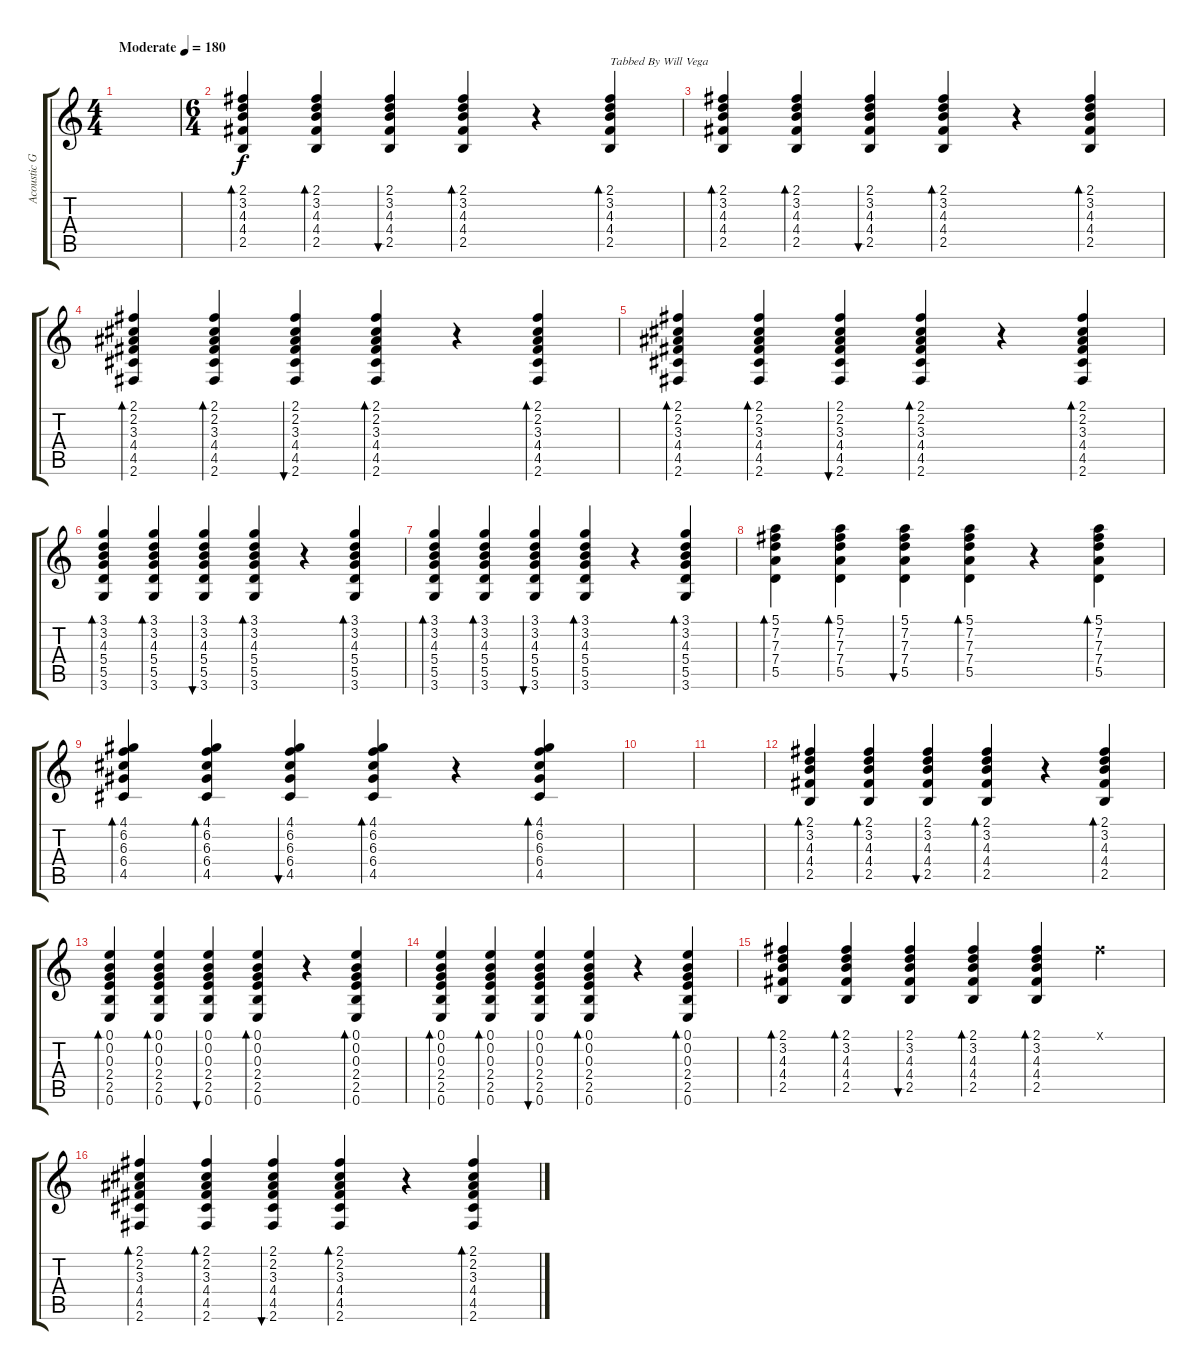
\track ("Acoustic Guitar" "Acoustic G") {instrument acousticguitarsteel}
\staff {score tabs}
\tuning (E4 B3 G3 D3 A2 E2) {hide}
\ts (4 4)
\tempo (180 "Moderate")
\clef g2
\ks c
|
\ts (6 4)
(2.1 3.2 4.3 4.4 2.5).4{bd 60} (2.1 3.2 4.3 4.4 2.5).4{bd 60} (2.1 3.2 4.3 4.4 2.5).4{bu 60} (2.1 3.2 4.3 4.4 2.5).4{bd 60} r.4 (2.1 3.2 4.3 4.4 2.5).4{bd 60 txt "Tabbed By Will Vega"} |
(2.1 3.2 4.3 4.4 2.5).4{bd 60} (2.1 3.2 4.3 4.4 2.5).4{bd 60} (2.1 3.2 4.3 4.4 2.5).4{bu 60} (2.1 3.2 4.3 4.4 2.5).4{bd 60} r.4 (2.1 3.2 4.3 4.4 2.5).4{bd 60} |
(2.1 2.2 3.3 4.4 4.5 2.6).4{bd 60} (2.1 2.2 3.3 4.4 4.5 2.6).4{bd 60} (2.1 2.2 3.3 4.4 4.5 2.6).4{bu 60} (2.1 2.2 3.3 4.4 4.5 2.6).4{bd 60} r.4 (2.1 2.2 3.3 4.4 4.5 2.6).4{bd 60} |
(2.1 2.2 3.3 4.4 4.5 2.6).4{bd 60} (2.1 2.2 3.3 4.4 4.5 2.6).4{bd 60} (2.1 2.2 3.3 4.4 4.5 2.6).4{bu 60} (2.1 2.2 3.3 4.4 4.5 2.6).4{bd 60} r.4 (2.1 2.2 3.3 4.4 4.5 2.6).4{bd 60} |
(3.1 3.2 4.3 5.4 5.5 3.6).4{bd 60} (3.1 3.2 4.3 5.4 5.5 3.6).4{bd 60} (3.1 3.2 4.3 5.4 5.5 3.6).4{bu 60} (3.1 3.2 4.3 5.4 5.5 3.6).4{bd 60} r.4 (3.1 3.2 4.3 5.4 5.5 3.6).4{bd 60} |
(3.1 3.2 4.3 5.4 5.5 3.6).4{bd 60} (3.1 3.2 4.3 5.4 5.5 3.6).4{bd 60} (3.1 3.2 4.3 5.4 5.5 3.6).4{bu 60} (3.1 3.2 4.3 5.4 5.5 3.6).4{bd 60} r.4 (3.1 3.2 4.3 5.4 5.5 3.6).4{bd 60} |
(5.1 7.2 7.3 7.4 5.5).4{bd 60} (5.1 7.2 7.3 7.4 5.5).4{bd 60} (5.1 7.2 7.3 7.4 5.5).4{bu 60} (5.1 7.2 7.3 7.4 5.5).4{bd 60} r.4 (5.1 7.2 7.3 7.4 5.5).4{bd 60} |
(4.1 6.2 6.3 6.4 4.5).4{bd 60} (4.1 6.2 6.3 6.4 4.5).4{bd 60} (4.1 6.2 6.3 6.4 4.5).4{bu 60} (4.1 6.2 6.3 6.4 4.5).4{bd 60} r.4 (4.1 6.2 6.3 6.4 4.5).4{bd 60} |
|
|
(2.1 3.2 4.3 4.4 2.5).4{bd 60} (2.1 3.2 4.3 4.4 2.5).4{bd 60} (2.1 3.2 4.3 4.4 2.5).4{bu 60} (2.1 3.2 4.3 4.4 2.5).4{bd 60} r.4 (2.1 3.2 4.3 4.4 2.5).4{bd 60} |
(0.1 0.2 0.3 2.4 2.5 0.6).4{bd 60} (0.1 0.2 0.3 2.4 2.5 0.6).4{bd 60} (0.1 0.2 0.3 2.4 2.5 0.6).4{bu 60} (0.1 0.2 0.3 2.4 2.5 0.6).4{bd 60} r.4 (0.1 0.2 0.3 2.4 2.5 0.6).4{bd 60} |
(0.1 0.2 0.3 2.4 2.5 0.6).4{bd 60} (0.1 0.2 0.3 2.4 2.5 0.6).4{bd 60} (0.1 0.2 0.3 2.4 2.5 0.6).4{bu 60} (0.1 0.2 0.3 2.4 2.5 0.6).4{bd 60} r.4 (0.1 0.2 0.3 2.4 2.5 0.6).4{bd 60} |
(2.1 3.2 4.3 4.4 2.5).4{bd 60} (2.1 3.2 4.3 4.4 2.5).4{bd 60} (2.1 3.2 4.3 4.4 2.5).4{bu 60} (2.1 3.2 4.3 4.4 2.5).4{bd 60} (2.1 3.2 4.3 4.4 2.5).4{bd 60} 2.1{x}.4 |
(2.1 2.2 3.3 4.4 4.5 2.6).4{bd 60} (2.1 2.2 3.3 4.4 4.5 2.6).4{bd 60} (2.1 2.2 3.3 4.4 4.5 2.6).4{bu 60} (2.1 2.2 3.3 4.4 4.5 2.6).4{bd 60} r.4 (2.1 2.2 3.3 4.4 4.5 2.6).4{bd 60}
